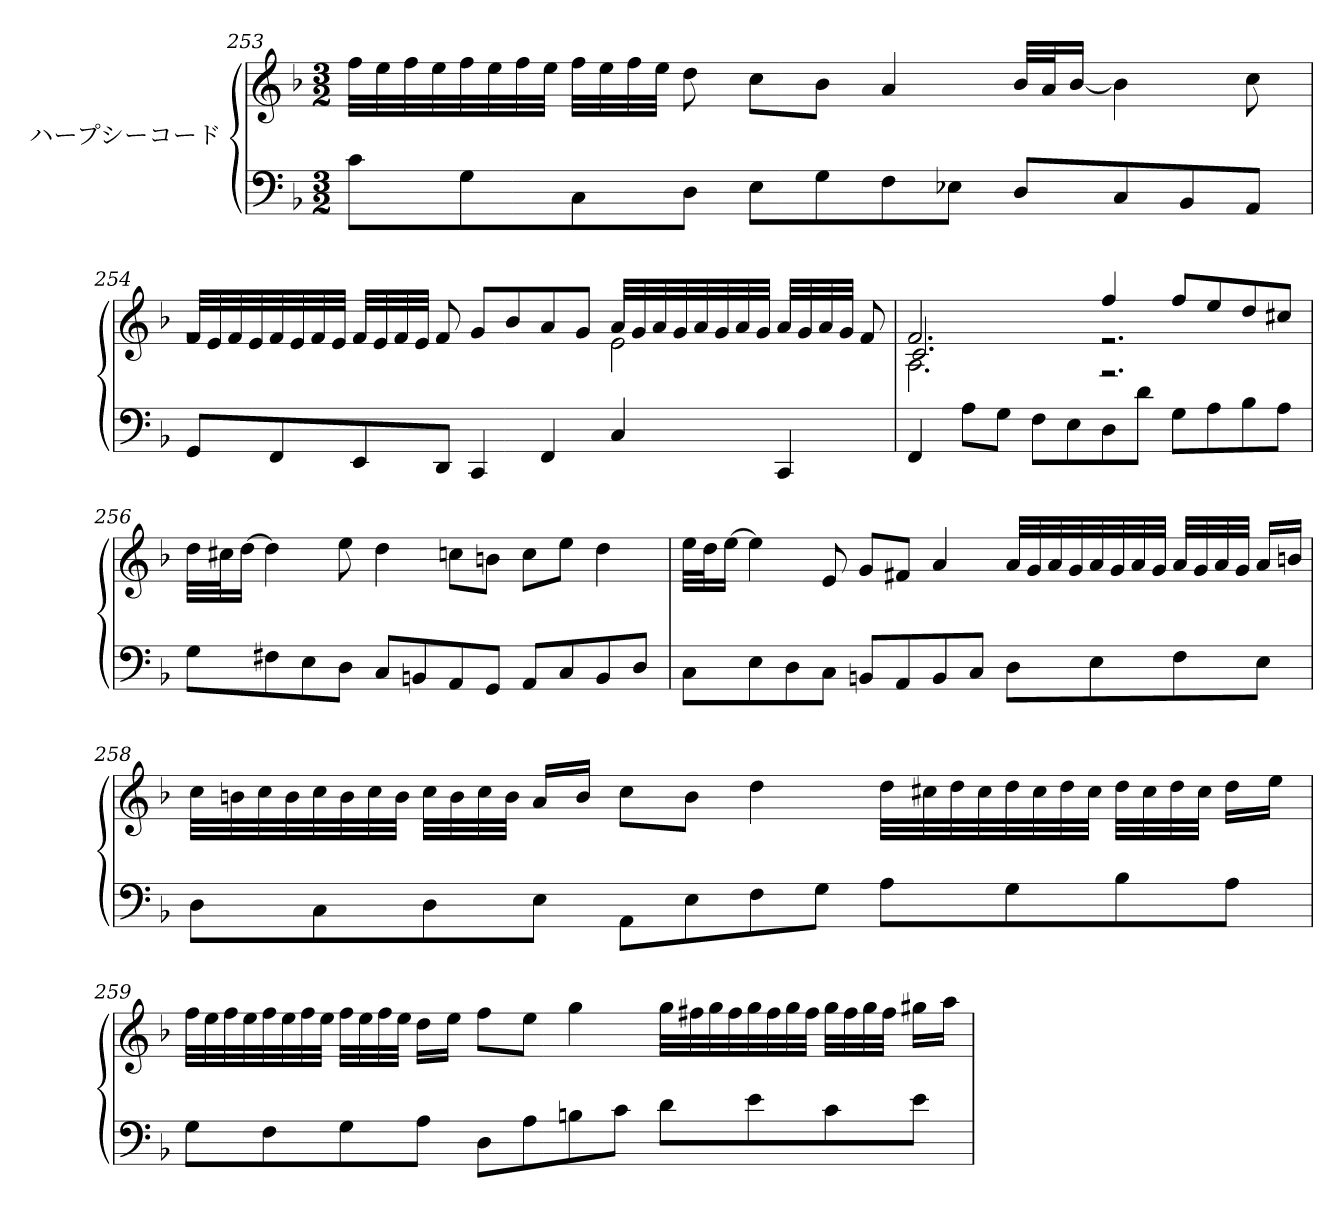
**kern	**kern
*part1	*part1
*staff2	*staff1
*I"ハープシーコード	*
!!LO:LB:g=z
*clefF4	*clefG2
*k[b-]	*k[b-]
*M3/2	*M3/2
=253	=253
8c\L	32ff\LLL
.	32ee\
.	32ff\
.	32ee\
8G\	32ff\
.	32ee\
.	32ff\
.	32ee\JJJ
8C\	32ff\LLL
.	32ee\
.	32ff\
.	32ee\JJJ
8D\J	8dd\
8E\L	8cc\L
8G\	8b-\J
8F\	4a/
8E-X\J	.
8D/L	32b-/LLL
.	32a/J
.	[16b-/JJ
8C/	4b-\]
8BB-/	.
8AA/J	8cc\
!!LO:LB:g=z
=254	=254
*	*^
8GG/L	32f/LLL	1rg
.	32e/	.
.	32f/	.
.	32e/	.
8FF/	32f/	.
.	32e/	.
.	32f/	.
.	32e/JJJ	.
8EE/	32f/LLL	.
.	32e/	.
.	32f/	.
.	32e/JJJ	.
8DD/J	8f/	.
4CC/	8g/L	.
.	8b-/	.
4FF/	8a/	.
.	8g/J	.
4C/	32a/LLL	2e\
.	32g/	.
.	32a/	.
.	32g/	.
.	32a/	.
.	32g/	.
.	32a/	.
.	32g/JJJ	.
4CC/	32a/LLL	.
.	32g/	.
.	32a/	.
.	32g/JJJ	.
.	8f/	.
=255	=255	=255
*	*	*^
4FF/	2.f/	2.A\	2.c/
8A\L	.	.	.
8G\J	.	.	.
8F\L	.	.	.
8E\	.	.	.
8D\	4ff/	2.re	2.rF
8d\J	.	.	.
8G\L	8ff/L	.	.
8A\	8ee/	.	.
8B-\	8dd/	.	.
8A\J	8cc#X/J	.	.
*	*v	*v	*v
!!LO:LB:g=z
=256	=256
8G\L	32dd\LLL
.	32cc#X\J
.	[16dd\JJ
8F#X\	4dd\]
8E\	.
8D\J	8ee\
8C/L	4dd\
8BBn/	.
8AA/	8ccn\L
8GG/J	8bn\J
8AA/L	8cc\L
8C/	8ee\J
8BB/	4dd\
8D/J	.
=257	=257
8C\L	32ee\LLL
.	32dd\J
.	[16ee\JJ
8E\	4ee\]
8D\	.
8C\J	8e/
8BBn/L	8g/L
8AA/	8f#X/J
8BB/	4a/
8C/J	.
8D\L	32a/LLL
.	32g/
.	32a/
.	32g/
8E\	32a/
.	32g/
.	32a/
.	32g/JJJ
8F\	32a/LLL
.	32g/
.	32a/
.	32g/JJJ
8E\J	16a/LL
.	16bn/JJ
!!LO:PB:g=z
=258	=258
8D\L	32cc\LLL
.	32bn\
.	32cc\
.	32b\
8C\	32cc\
.	32b\
.	32cc\
.	32b\JJJ
8D\	32cc\LLL
.	32b\
.	32cc\
.	32b\JJJ
8E\J	16a/LL
.	16b/JJ
8AA\L	8cc\L
8E\	8b\J
8F\	4dd\
8G\J	.
8A\L	32dd\LLL
.	32cc#X\
.	32dd\
.	32cc#\
8G\	32dd\
.	32cc#\
.	32dd\
.	32cc#\JJJ
8B-\	32dd\LLL
.	32cc#\
.	32dd\
.	32cc#\JJJ
8A\J	16dd\LL
.	16ee\JJ
!!LO:LB:g=z
=259	=259
8G\L	32ff\LLL
.	32ee\
.	32ff\
.	32ee\
8F\	32ff\
.	32ee\
.	32ff\
.	32ee\JJJ
8G\	32ff\LLL
.	32ee\
.	32ff\
.	32ee\JJJ
8A\J	16dd\LL
.	16ee\JJ
8D\L	8ff\L
8A\	8ee\J
8Bn\	4gg\
8c\J	.
8d\L	32gg\LLL
.	32ff#X\
.	32gg\
.	32ff#\
8e\	32gg\
.	32ff#\
.	32gg\
.	32ff#\JJJ
8c\	32gg\LLL
.	32ff#\
.	32gg\
.	32ff#\JJJ
8e\J	16gg#X\LL
.	16aa\JJ
=	=
*-	*-
